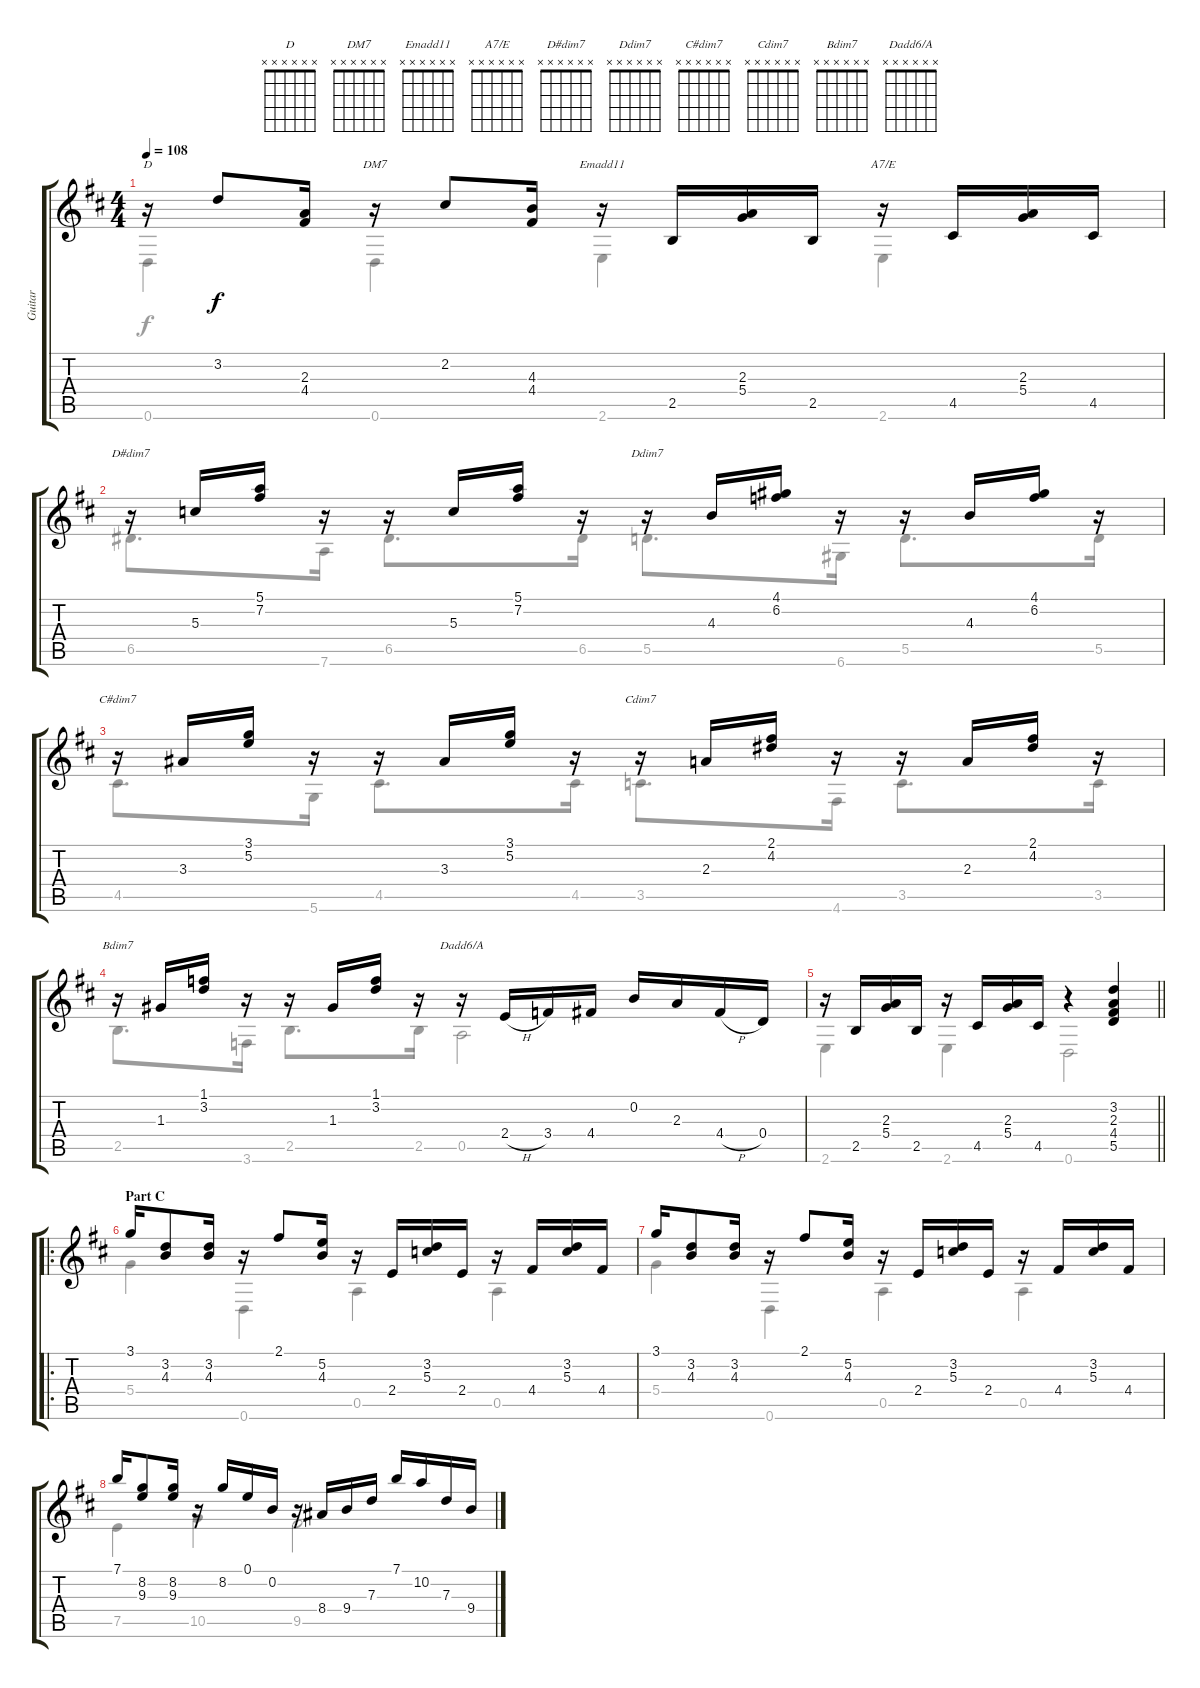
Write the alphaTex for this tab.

\track ("Guitar" "Guitar") {instrument acousticguitarnylon}
\staff {score tabs}
\tuning (E4 B3 G3 D3 A2 D2) {hide}
\chord ("D" x x x x x x)
\chord ("DM7" x x x x x x)
\chord ("Emadd11" x x x x x x)
\chord ("A7/E" x x x x x x)
\chord ("D#dim7" x x x x x x)
\chord ("Ddim7" x x x x x x)
\chord ("C#dim7" x x x x x x)
\chord ("Cdim7" x x x x x x)
\chord ("Bdim7" x x x x x x)
\chord ("Dadd6/A" x x x x x x)
\voice
\ts (4 4)
\tempo 108
\clef g2
\ks d
r.16{ch "D" dy f} 3.2.8 (2.3 4.4).16 r.16{ch "DM7"} 2.2.8 (4.3 4.4).16 r.16{ch "Emadd11"} 2.5.16 (2.3 5.4).16 2.5.16 r.16{ch "A7/E"} 4.5.16 (2.3 5.4).16 4.5.16 |
r.16{ch "D#dim7"} 5.3.16 (5.1 7.2).16 r.16 r.16 5.3.16 (5.1 7.2).16 r.16 r.16{ch "Ddim7"} 4.3.16 (4.1 6.2).16 r.16 r.16 4.3.16 (4.1 6.2).16 r.16 |
r.16{ch "C#dim7"} 3.3.16 (3.1 5.2).16 r.16 r.16 3.3.16 (3.1 5.2).16 r.16 r.16{ch "Cdim7"} 2.3.16 (2.1 4.2).16 r.16 r.16 2.3.16 (2.1 4.2).16 r.16 |
r.16{ch "Bdim7"} 1.3.16 (1.1 3.2).16 r.16 r.16 1.3.16 (1.1 3.2).16 r.16 r.16{ch "Dadd6/A"} 2.4{h}.16 3.4.16 4.4.16 0.2.16 2.3.16 4.4{h}.16 0.4.16 |
\barLineRight lightlight
r.16 2.5.16 (2.3 5.4).16 2.5.16 r.16 4.5.16 (2.3 5.4).16 4.5.16 r.4 (3.2 2.3 4.4 5.5).4 |
\ro
\section ("" "Part C")
3.1.16 (3.2 4.3).8 (3.2 4.3).16 r.16 2.1.8 (5.2 4.3).16 r.16 2.4.16 (3.2 5.3).16 2.4.16 r.16 4.4.16 (3.2 5.3).16 4.4.16 |
3.1.16 (3.2 4.3).8 (3.2 4.3).16 r.16 2.1.8 (5.2 4.3).16 r.16 2.4.16 (3.2 5.3).16 2.4.16 r.16 4.4.16 (3.2 5.3).16 4.4.16 |
7.1.16 (8.2 9.3).8 (8.2 9.3).16 r.16 8.2.16 0.1.16 0.2.16 r.16 8.4.16 9.4.16 7.3.16 7.1.16 10.2.16 7.3.16 9.4.16
\voice
\clef g2
\ottava regular
\simile none
\ks d
0.6.4{dy f} 0.6.4 2.6.4 2.6.4 |
6.5.8{d} 7.6.16 6.5.8{d} 6.5.16 5.5.8{d} 6.6.16 5.5.8{d} 5.5.16 |
4.5.8{d} 5.6.16 4.5.8{d} 4.5.16 3.5.8{d} 4.6.16 3.5.8{d} 3.5.16 |
2.5.8{d} 3.6.16 2.5.8{d} 2.5.16 0.5.2 |
\barLineRight lightlight
2.6.4 2.6.4 0.6.2 |
5.4.4 0.6.4 0.5.4 0.5.4 |
5.4.4 0.6.4 0.5.4 0.5.4 |
7.5.4 10.5.4 9.5.2
